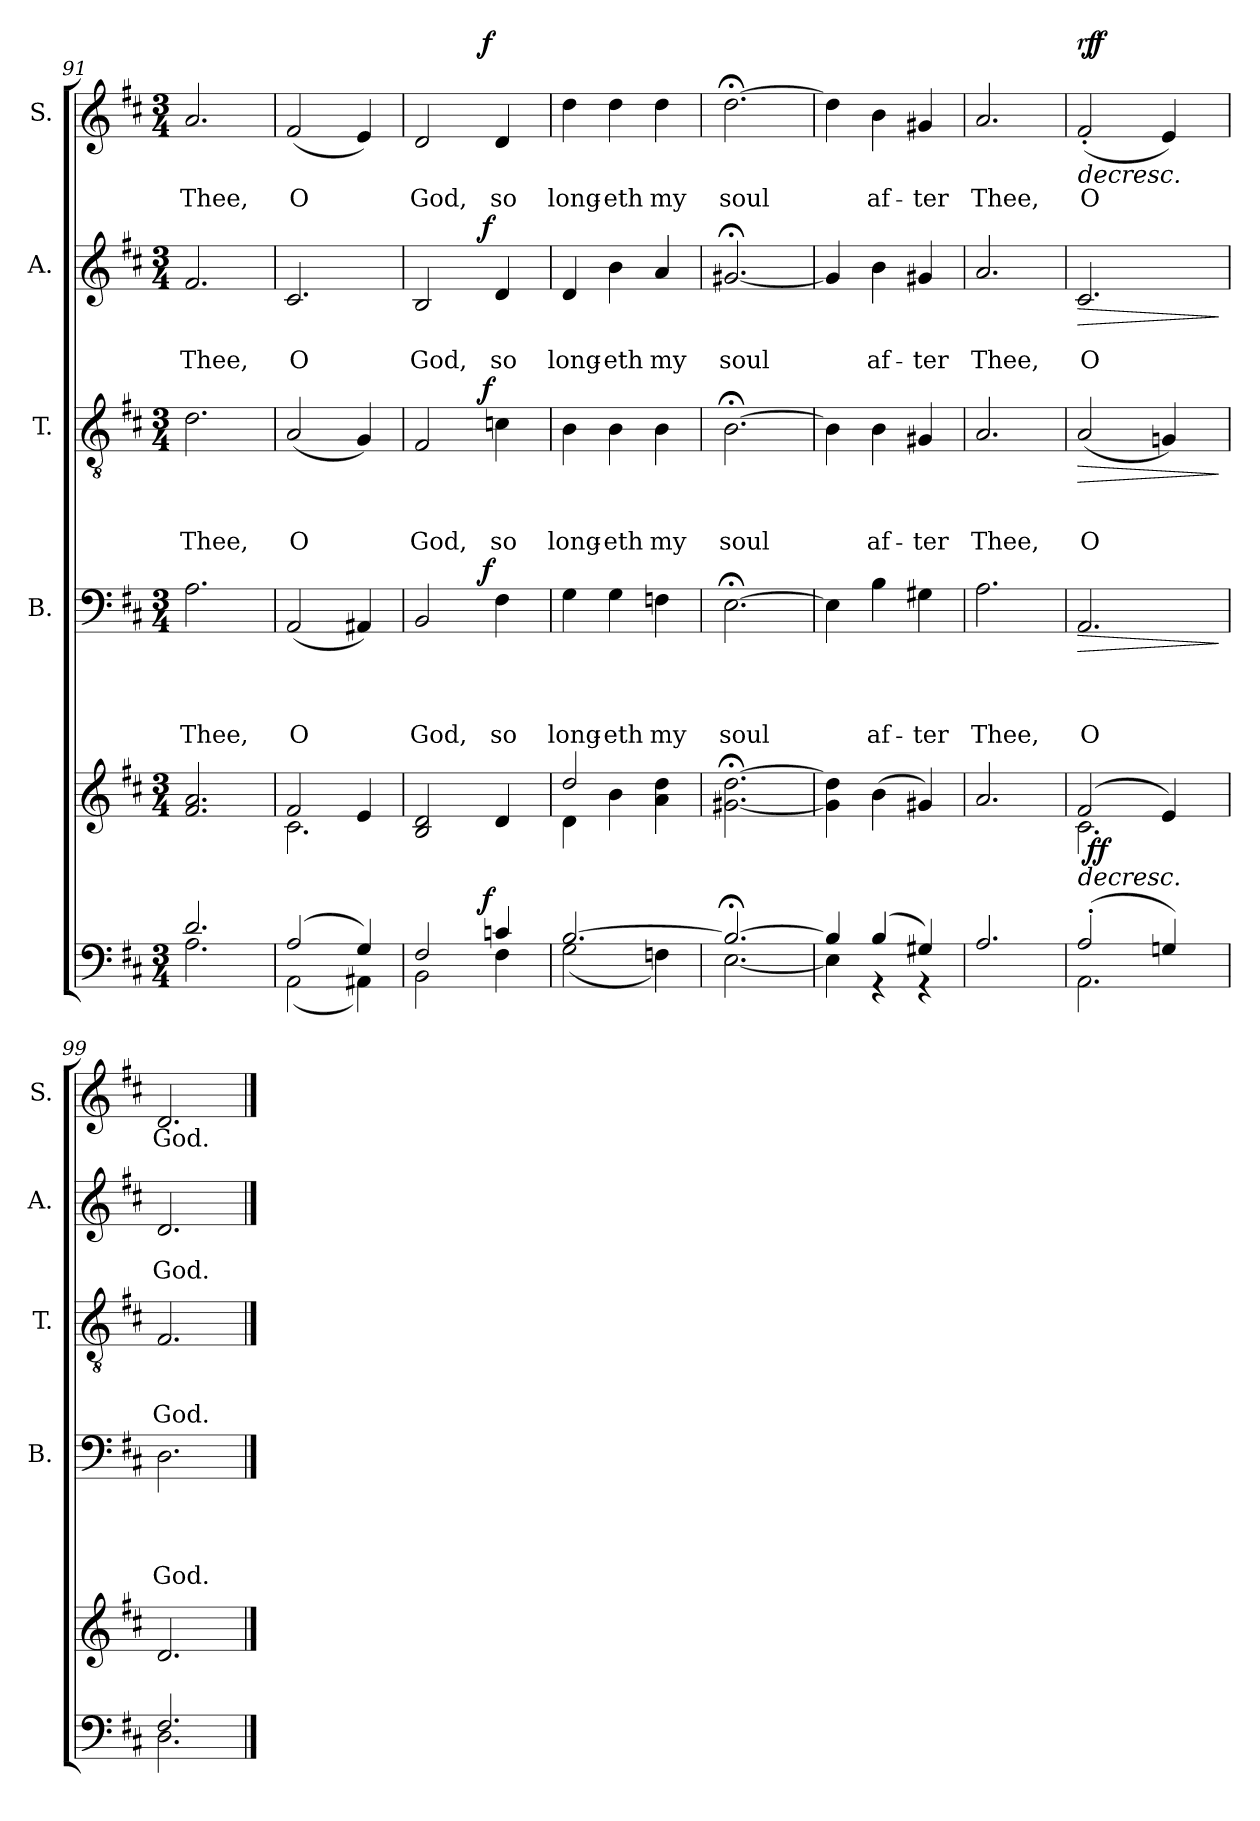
**kern	**dynam	**kern	**dynam	**kern	**text	**text	**text	**text	**dynam	**kern	**text	**text	**text	**dynam	**kern	**text	**text	**dynam	**kern	**text	**dynam
*part6	*part6	*part5	*part5	*part4	*part4	*part4	*part4	*part4	*part4	*part3	*part3	*part3	*part3	*part3	*part2	*part2	*part2	*part2	*part1	*part1	*part1
*staff6	*staff6	*staff5	*staff5	*staff4	*staff4	*staff4	*staff4	*staff4	*staff4	*staff3	*staff3	*staff3	*staff3	*staff3	*staff2	*staff2	*staff2	*staff2	*staff1	*staff1	*staff1
*	*	*	*	*I"B.	*	*	*	*	*	*I"T.	*	*	*	*	*I"A.	*	*	*	*I"S.	*	*
*	*	*	*	*I'B.	*	*	*	*	*	*I'T.	*	*	*	*	*I'A.	*	*	*	*I'S.	*	*
*clefF4	*	*clefG2	*	*clefF4	*	*	*	*	*	*clefGv2	*	*	*	*	*clefG2	*	*	*	*clefG2	*	*
*k[f#c#]	*	*k[f#c#]	*	*k[f#c#]	*	*	*	*	*	*k[f#c#]	*	*	*	*	*k[f#c#]	*	*	*	*k[f#c#]	*	*
*D:	*	*D:	*	*D:	*	*	*	*	*	*D:	*	*	*	*	*D:	*	*	*	*D:	*	*
*M3/4	*	*M3/4	*	*M3/4	*	*	*	*	*	*M3/4	*	*	*	*	*M3/4	*	*	*	*M3/4	*	*
=91	=91	=91	=91	=91	=91	=91	=91	=91	=91	=91	=91	=91	=91	=91	=91	=91	=91	=91	=91	=91	=91
*^	*	*	*	*	*	*	*	*	*	*	*	*	*	*	*	*	*	*	*	*	*
!	!	!	!	!	!	!	!	!	!LO:LY:b	!	!	!	!	!LO:LY:b	!	!	!	!LO:LY:b	!	!	!LO:LY:b	!
2.d/	2.A\	.	2.f#/ 2.a/	.	2.A\	.	.	.	Thee,	.	2.d\	.	.	Thee,	.	2.f#/	.	Thee,	.	2.a/	Thee,	.
=92	=92	=92	=92	=92	=92	=92	=92	=92	=92	=92	=92	=92	=92	=92	=92	=92	=92	=92	=92	=92	=92	=92
*	*	*	*^	*	*	*	*	*	*	*	*	*	*	*	*	*	*	*	*	*	*	*
!	!	!	!	!	!	!	!	!	!	!LO:LY:b	!	!	!	!	!LO:LY:b	!	!	!	!LO:LY:b	!	!	!LO:LY:b	!
(2A/	(<2AA\	.	2f#/	2.c#\	.	(<2AA/	.	.	.	O	.	(<2A/	.	.	O	.	2.c#/	.	O	.	(<2f#/	O	.
4G/)	4AA#X\)	.	4e/	.	.	4AA#X/)	.	.	.	.	.	4G/)	.	.	.	.	.	.	.	.	4e/)	.	.
*	*	*	*v	*v	*	*	*	*	*	*	*	*	*	*	*	*	*	*	*	*	*	*	*
=93	=93	=93	=93	=93	=93	=93	=93	=93	=93	=93	=93	=93	=93	=93	=93	=93	=93	=93	=93	=93	=93	=93
!	!	!	!	!	!	!	!	!	!LO:LY:b	!	!	!	!	!LO:LY:b	!	!	!	!LO:LY:b	!	!	!LO:LY:b	!
*	*^	*	*	*	*^	*	*	*	*	*	*^	*	*	*	*	*^	*	*	*	*^	*	*
2F#/	2BB\	4...ryy	.	2B/ 2d/	.	2BB/	4...ryy	.	.	.	God,	.	2F#/	4...ryy	.	.	God,	.	2B/	4...ryy	.	God,	.	2d/	4...ryy	God,	.
!	!	!	!LO:DY:a	!	!	!	!	!	!	!	!	!LO:DY:a	!	!	!	!	!	!LO:DY:a	!	!	!	!	!LO:DY:a	!	!	!	!LO:DY:a
.	.	4ryy	f	.	.	.	4ryy	.	.	.	.	f	.	4ryy	.	.	.	f	.	4ryy	.	.	f	.	4ryy	.	f
!	!	!	!	!	!	!	!	!	!	!	!LO:LY:b	!	!	!	!	!	!LO:LY:b	!	!	!	!	!LO:LY:b	!	!	!	!LO:LY:b	!
4cn/	4F#\	.	.	4d/	.	4F#\	.	.	.	.	so	.	4cn\	.	.	.	so	.	4d/	.	.	so	.	4d/	.	so	.
.	.	32ryy	.	.	.	.	32ryy	.	.	.	.	.	.	32ryy	.	.	.	.	.	32ryy	.	.	.	.	32ryy	.	.
=94	=94	=94	=94	=94	=94	=94	=94	=94	=94	=94	=94	=94	=94	=94	=94	=94	=94	=94	=94	=94	=94	=94	=94	=94	=94	=94	=94
*	*	*	*	*^	*	*	*	*	*	*	*	*	*	*	*	*	*	*	*	*	*	*	*	*	*	*	*
!	!	!	!	!	!	!	!	!	!	!	!	!LO:LY:b	!	!	!	!	!	!LO:LY:b	!	!	!	!	!LO:LY:b	!	!	!	!LO:LY:b	!
*	*	*	*	*	*	*	*v	*v	*	*	*	*	*	*	*	*	*	*	*	*v	*v	*	*	*	*v	*v	*	*
*	*v	*v	*	*	*	*	*	*	*	*	*	*	*v	*v	*	*	*	*	*	*	*	*	*	*	*
[>2.B/	(<2G\	.	2dd/	4d\	.	4G\	.	.	.	long-	.	4B\	.	.	long-	.	4d/	.	long-	.	4dd\	long-	.
!	!	!	!	!	!	!	!	!	!	!LO:LY:b	!	!	!	!	!LO:LY:b	!	!	!	!LO:LY:b	!	!	!LO:LY:b	!
.	.	.	.	4b\	.	4G\	.	.	.	-eth	.	4B\	.	.	-eth	.	4b\	.	-eth	.	4dd\	-eth	.
!	!	!	!	!	!	!	!	!	!	!LO:LY:b	!	!	!	!	!LO:LY:b	!	!	!	!LO:LY:b	!	!	!LO:LY:b	!
.	4Fn\)	.	4ryy	4a\ 4dd\	.	4Fn\	.	.	.	my	.	4B\	.	.	my	.	4a/	.	my	.	4dd\	my	.
!!LO:PB:g=z
=95	=95	=95	=95	=95	=95	=95	=95	=95	=95	=95	=95	=95	=95	=95	=95	=95	=95	=95	=95	=95	=95	=95	=95
!	!	!	!	!	!	!	!	!	!	!LO:LY:b	!	!	!	!	!LO:LY:b	!	!	!	!LO:LY:b	!	!	!LO:LY:b	!
*	*	*	*v	*v	*	*	*	*	*	*	*	*	*	*	*	*	*	*	*	*	*	*	*
2.B;</_	[<2.E\	.	[<2.g#X\;< [>2.dd\;<	.	[>2.E;<\	.	.	.	soul	.	[>2.B;<\	.	.	soul	.	[<2.g#X;/	.	soul	.	[>2.dd;<\	soul	.
=96	=96	=96	=96	=96	=96	=96	=96	=96	=96	=96	=96	=96	=96	=96	=96	=96	=96	=96	=96	=96	=96	=96
4B/]	4E\]	.	4g#\] 4dd\]	.	4E\]	.	.	.	.	.	4B\]	.	.	.	.	4g#/]	.	.	.	4dd\]	.	.
!	!	!	!	!	!	!	!	!	!LO:LY:b	!	!	!	!	!LO:LY:b	!	!	!	!LO:LY:b	!	!	!LO:LY:b	!
(4B/	4rGG	.	(>4b\	.	4B\	.	.	.	af-	.	4B\	.	.	af-	.	4b\	.	af-	.	4b\	af-	.
!	!	!	!	!	!	!	!	!	!LO:LY:b	!	!	!	!	!LO:LY:b	!	!	!	!LO:LY:b	!	!	!LO:LY:b	!
4G#X/)	4rGG	.	4g#X/)	.	4G#X\	.	.	.	-ter	.	4G#X/	.	.	-ter	.	4g#X/	.	-ter	.	4g#X/	-ter	.
=97	=97	=97	=97	=97	=97	=97	=97	=97	=97	=97	=97	=97	=97	=97	=97	=97	=97	=97	=97	=97	=97	=97
!	!	!	!	!	!	!	!	!	!LO:LY:b	!	!	!	!	!LO:LY:b	!	!	!	!LO:LY:b	!	!	!LO:LY:b	!
*v	*v	*	*	*	*	*	*	*	*	*	*	*	*	*	*	*	*	*	*	*	*	*
2.A/	.	2.a/	.	2.A\	.	.	.	Thee,	.	2.A/	.	.	Thee,	.	2.a/	.	Thee,	.	2.a/	Thee,	.
=98	=98	=98	=98	=98	=98	=98	=98	=98	=98	=98	=98	=98	=98	=98	=98	=98	=98	=98	=98	=98	=98
*^	*	*	*	*	*	*	*	*	*	*	*	*	*	*	*	*	*	*	*	*	*
!	!	!	!	!LO:HP:b	!	!	!	!	!LO:LY:b	!LO:HP:b	!	!	!	!LO:LY:b	!LO:HP:b	!	!	!LO:LY:b	!LO:HP:b	!	!LO:LY:b	!LO:HP:b
*	*	*	*^	*	*	*	*	*	*	*	*	*	*	*	*	*	*	*	*	*	*	*
!	!	!	!	!	!	!	!	!	!	!	!	!	!	!	!	!	!	!	!	!	!	!	!LO:DY:n=1:a
*	*	*	*	*^	*	*	*	*	*	*	*	*	*	*	*	*	*	*	*	*	*^	*	*
(>2A'>/	2.AA\	.	(2f#/	2.c#\	48ryy	>	2.AA/	.	.	.	O	>	(<2A/	.	.	O	>	2.c#/	.	O	>	(<2f#'</	32ryy	O	> rf
!	!	!	!	!	!	!LO:DY:b	!	!	!	!	!	!	!	!	!	!	!	!	!	!	!	!	!	!	!
.	.	.	.	.	3%2ryy	ff	.	.	.	.	.	.	.	.	.	.	.	.	.	.	.	.	.	.	.
!	!	!	!	!	!	!	!	!	!	!	!	!	!	!	!	!	!	!	!	!	!	!	!	!	!LO:DY:n=2:a
.	.	.	.	.	.	.	.	.	.	.	.	.	.	.	.	.	.	.	.	.	.	.	2ryy	.	f
4Gn/)	.	.	4e/)	.	.	.	.	.	.	.	.	.	4Gn/)	.	.	.	.	.	.	.	.	4e/)	.	.	.
.	.	.	.	.	.	.	.	.	.	.	.	.	.	.	.	.	.	.	.	.	.	.	8..ryy	.	.
.	.	.	.	.	24.ryy	.	.	.	.	.	.	.	.	.	.	.	.	.	.	.	.	.	.	.	.
*v	*v	*	*	*	*	*	*	*	*	*	*	*	*	*	*	*	*	*	*	*	*	*	*	*	*
.	.	.	.	.	]	.	.	.	.	.	]	.	.	.	.	]	.	.	.	]	.	.	.	]
=99	=99	=99	=99	=99	=99	=99	=99	=99	=99	=99	=99	=99	=99	=99	=99	=99	=99	=99	=99	=99	=99	=99	=99	=99
*^	*	*	*	*	*	*	*	*	*	*	*	*	*	*	*	*	*	*	*	*	*	*	*	*
!	!	!	!	!	!	!	!	!	!	!	!LO:LY:b	!	!	!	!	!LO:LY:b	!	!	!	!LO:LY:b	!	!	!	!LO:LY:b	!
*	*	*	*v	*v	*v	*	*	*	*	*	*	*	*	*	*	*	*	*	*	*	*	*v	*v	*	*
2.F#/	2.D\	.	2.d/	.	2.D\	.	.	.	God.	.	2.F#/	.	.	God.	.	2.d/	.	God.	.	2.d/	God.	.
*v	*v	*	*	*	*	*	*	*	*	*	*	*	*	*	*	*	*	*	*	*	*	*
==	==	==	==	==	==	==	==	==	==	==	==	==	==	==	==	==	==	==	==	==	==
*-	*-	*-	*-	*-	*-	*-	*-	*-	*-	*-	*-	*-	*-	*-	*-	*-	*-	*-	*-	*-	*-
